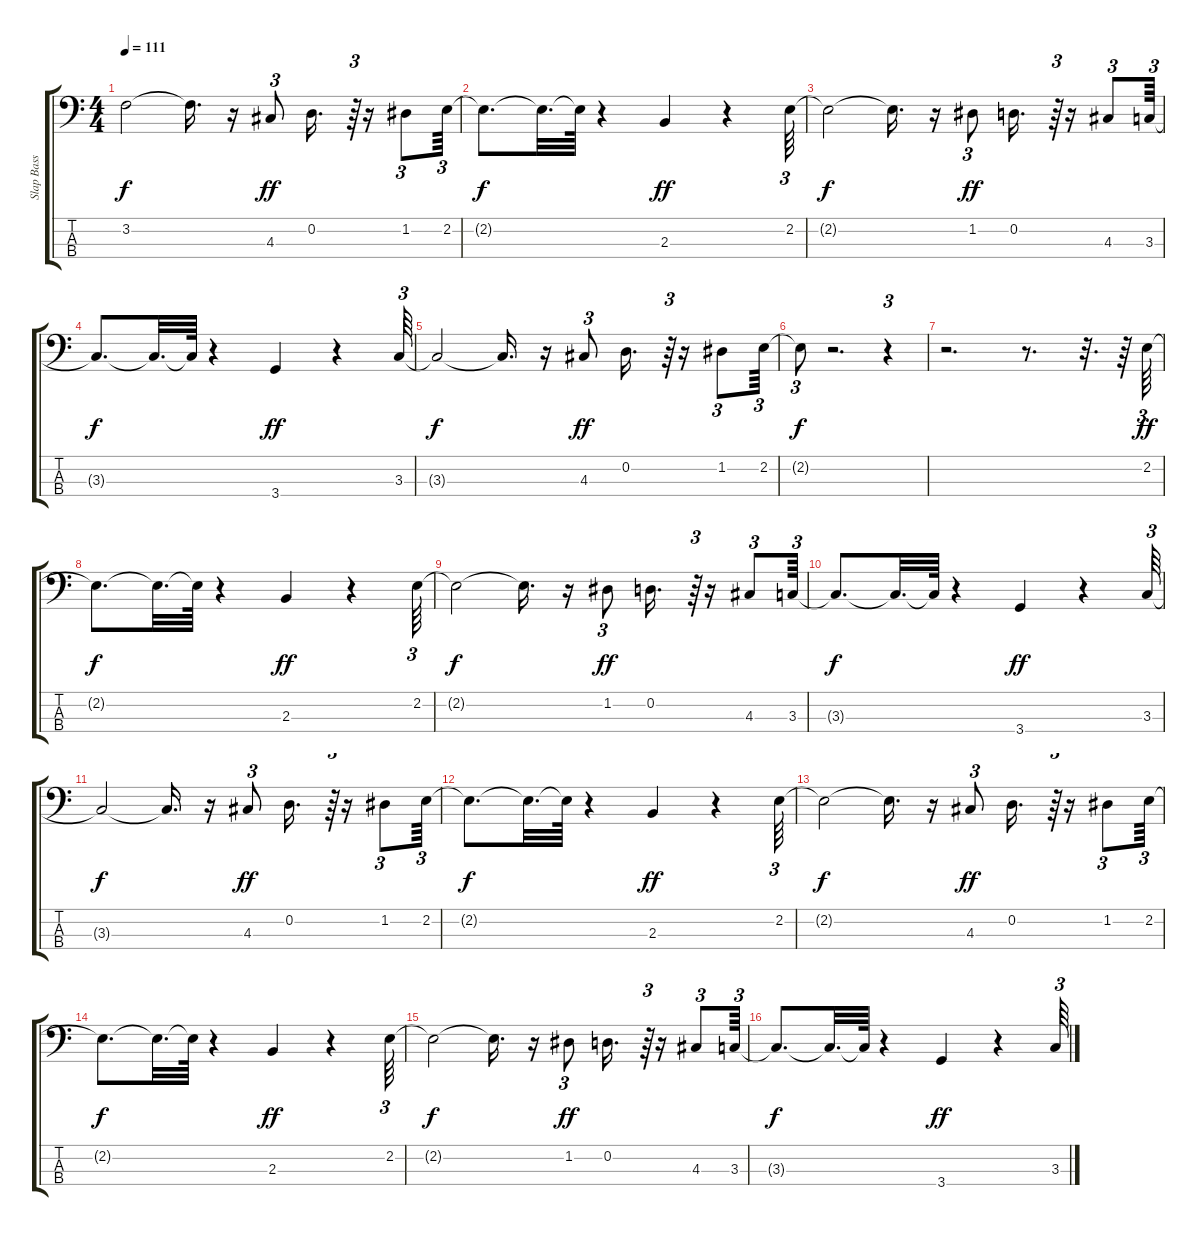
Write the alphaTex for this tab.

\track ("Slap Bass 2" "Slap Bass ") {solo instrument slapbass2}
\staff {score tabs}
\tuning (G2 D2 A1 E1) {hide}
\ts (4 4)
\tempo 111
\clef f4
\ks c
3.2{t}.2{dy f} 3.2{t}.16{d} r.16 4.3.8{tu (3 2) dy ff} 0.2.16{d} r.64{tu (3 2)} r.16 1.2.8{tu (3 2)} 2.2.64{tu (3 2)} |
2.2{t}.8{d dy f} 2.2{t}.32{d} 2.2{t}.64 r.4 2.3.4{dy ff} r.4 2.2.64{tu (3 2)} |
2.2{t}.2{dy f} 2.2{t}.16{d} r.16 1.2.8{tu (3 2) dy ff} 0.2.16{d} r.64{tu (3 2)} r.16 4.3.8{tu (3 2)} 3.3.64{tu (3 2)} |
3.3{t}.8{d dy f} 3.3{t}.32{d} 3.3{t}.64 r.4 3.4.4{dy ff} r.4 3.3.64{tu (3 2)} |
3.3{t}.2{dy f} 3.3{t}.16{d} r.16 4.3.8{tu (3 2) dy ff} 0.2.16{d} r.64{tu (3 2)} r.16 1.2.8{tu (3 2)} 2.2.64{tu (3 2)} |
2.2{t}.8{tu (3 2) dy f} r.2{d} r.4{tu (3 2)} |
r.2{d} r.8{d} r.32{d} r.64 2.2.64{tu (3 2) dy ff} |
2.2{t}.8{d dy f} 2.2{t}.32{d} 2.2{t}.64 r.4 2.3.4{dy ff} r.4 2.2.64{tu (3 2)} |
2.2{t}.2{dy f} 2.2{t}.16{d} r.16 1.2.8{tu (3 2) dy ff} 0.2.16{d} r.64{tu (3 2)} r.16 4.3.8{tu (3 2)} 3.3.64{tu (3 2)} |
3.3{t}.8{d dy f} 3.3{t}.32{d} 3.3{t}.64 r.4 3.4.4{dy ff} r.4 3.3.64{tu (3 2)} |
3.3{t}.2{dy f} 3.3{t}.16{d} r.16 4.3.8{tu (3 2) dy ff} 0.2.16{d} r.64{tu (3 2)} r.16 1.2.8{tu (3 2)} 2.2.64{tu (3 2)} |
2.2{t}.8{d dy f} 2.2{t}.32{d} 2.2{t}.64 r.4 2.3.4{dy ff} r.4 2.2.64{tu (3 2)} |
2.2{t}.2{dy f} 2.2{t}.16{d} r.16 4.3.8{tu (3 2) dy ff} 0.2.16{d} r.64{tu (3 2)} r.16 1.2.8{tu (3 2)} 2.2.64{tu (3 2)} |
2.2{t}.8{d dy f} 2.2{t}.32{d} 2.2{t}.64 r.4 2.3.4{dy ff} r.4 2.2.64{tu (3 2)} |
2.2{t}.2{dy f} 2.2{t}.16{d} r.16 1.2.8{tu (3 2) dy ff} 0.2.16{d} r.64{tu (3 2)} r.16 4.3.8{tu (3 2)} 3.3.64{tu (3 2)} |
3.3{t}.8{d dy f} 3.3{t}.32{d} 3.3{t}.64 r.4 3.4.4{dy ff} r.4 3.3.64{tu (3 2)}
